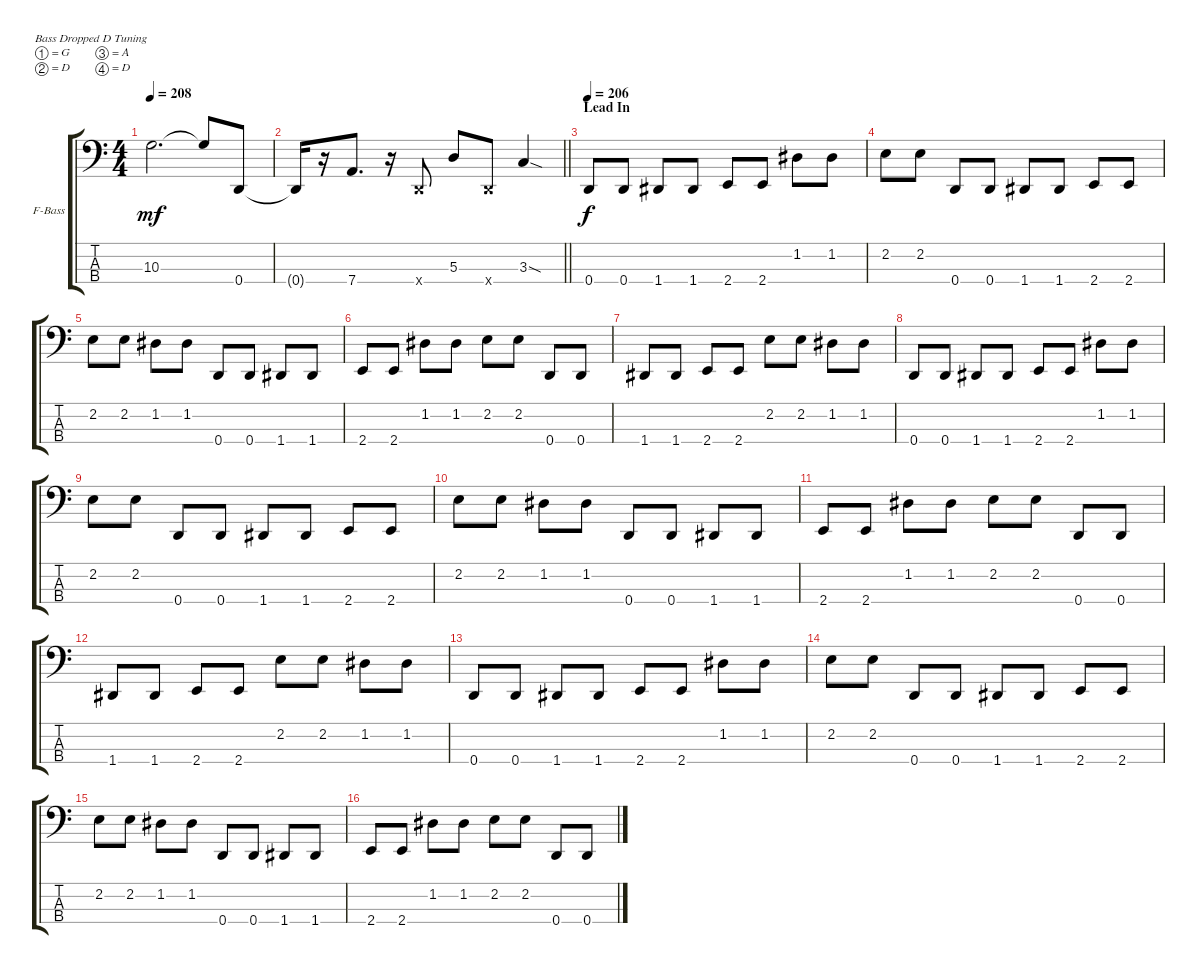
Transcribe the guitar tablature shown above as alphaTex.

\bracketExtendMode groupsimilarinstruments
\firstSystemTrackNameOrientation horizontal
\otherSystemsTrackNameOrientation horizontal
\track ("Bass - Sean" "F-Bass") {instrument fretlessbass}
\staff {score tabs}
\tuning (G2 D2 A1 D1)
\ts (4 4)
\tempo 208
\clef f4
\ks c
10.3.2{d dy mf} 10.3{t}.8 0.4.8 |
\barLineRight lightlight
0.4{t}.16 r.16 7.4.8{d} r.16 0.4{x}.8 5.3.8 0.4{x}.8 3.3{sod}.4 |
\section ("" "Lead In")
\tempo 206
0.4.8{dy f} 0.4.8 1.4.8 1.4.8 2.4.8 2.4.8 1.2.8 1.2.8 |
2.2.8 2.2.8 0.4.8 0.4.8 1.4.8 1.4.8 2.4.8 2.4.8 |
2.2.8 2.2.8 1.2.8 1.2.8 0.4.8 0.4.8 1.4.8 1.4.8 |
2.4.8 2.4.8 1.2.8 1.2.8 2.2.8 2.2.8 0.4.8 0.4.8 |
1.4.8 1.4.8 2.4.8 2.4.8 2.2.8 2.2.8 1.2.8 1.2.8 |
0.4.8 0.4.8 1.4.8 1.4.8 2.4.8 2.4.8 1.2.8 1.2.8 |
2.2.8 2.2.8 0.4.8 0.4.8 1.4.8 1.4.8 2.4.8 2.4.8 |
2.2.8 2.2.8 1.2.8 1.2.8 0.4.8 0.4.8 1.4.8 1.4.8 |
2.4.8 2.4.8 1.2.8 1.2.8 2.2.8 2.2.8 0.4.8 0.4.8 |
1.4.8 1.4.8 2.4.8 2.4.8 2.2.8 2.2.8 1.2.8 1.2.8 |
0.4.8 0.4.8 1.4.8 1.4.8 2.4.8 2.4.8 1.2.8 1.2.8 |
2.2.8 2.2.8 0.4.8 0.4.8 1.4.8 1.4.8 2.4.8 2.4.8 |
2.2.8 2.2.8 1.2.8 1.2.8 0.4.8 0.4.8 1.4.8 1.4.8 |
2.4.8 2.4.8 1.2.8 1.2.8 2.2.8 2.2.8 0.4.8 0.4.8
